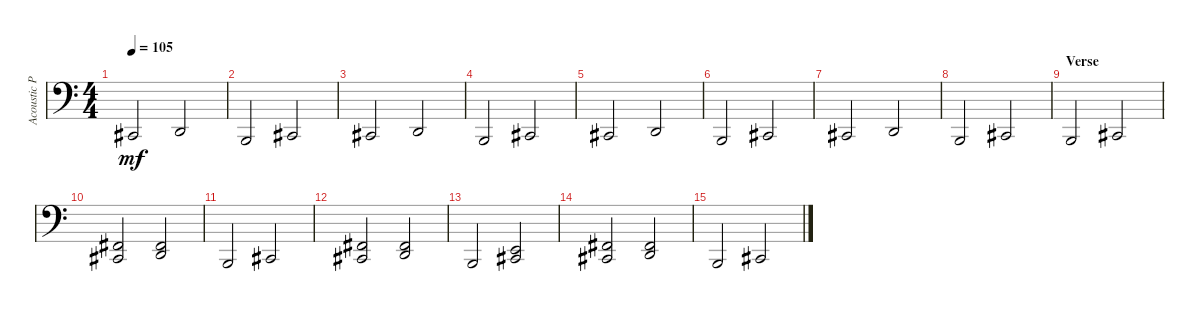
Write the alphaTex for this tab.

\track ("Acoustic Piano (Staff 2)" "Acoustic P") {instrument acousticgrandpiano}
\staff {score}
\tuning (E4 B3 G3 D3 A2 E2 B1) {hide}
\ts (4 4)
\tempo 105
\clef f4
\ks c
2.7.2{dy mf} 3.7.2 |
0.7.2 2.7.2 |
2.7.2 3.7.2 |
0.7.2 2.7.2 |
2.7.2 3.7.2 |
0.7.2 2.7.2 |
2.7.2 3.7.2 |
0.7.2 2.7.2 |
\section ("" "Verse")
0.7.2 2.7.2 |
(2.6 2.7).2 (2.6 3.7).2 |
0.7.2 2.7.2 |
(2.6 2.7).2 (2.6 3.7).2 |
0.7.2 (0.6 2.7).2 |
(2.6 2.7).2 (2.6 3.7).2 |
0.7.2 2.7.2
